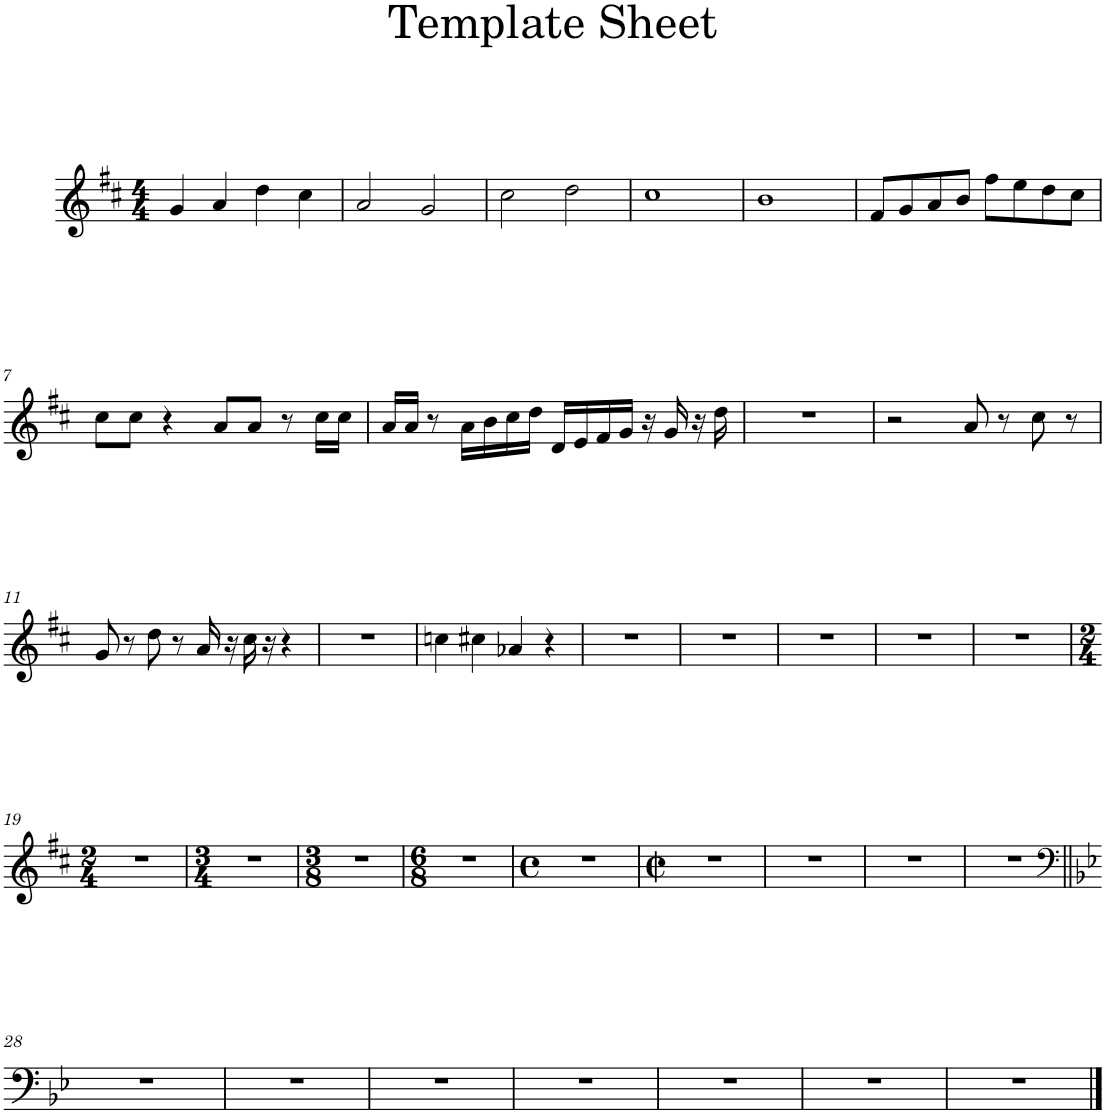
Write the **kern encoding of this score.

**kern
*part1
*staff1
*I"Tenor Saxophone
*I'T. Sax.
*clefG2
*Trd8c14
*k[f#c#]
*M4/4
=1
4g/
4a/
4dd\
4cc#\
=2
2a/
2g/
=3
2cc#\
2dd\
=4
1cc#
=5
1b
=6
8f#/L
8g/
8a/
8b/J
8ff#\L
8ee\
8dd\
8cc#\J
!!LO:LB:g=z
=7
8cc#\L
8cc#\J
4r
8a/L
8a/J
8r
16cc#\LL
16cc#\JJ
=8
16a/LL
16a/JJ
8r
16a\LL
16b\
16cc#\
16dd\JJ
16d/LL
16e/
16f#/
16g/JJ
16r
16g/
16r
16dd\
=9
1r
=10
2r
8a/
8r
8cc#\
8r
!!LO:LB:g=z
=11
8g/
8r
8dd\
8r
16a/
16r
16cc#\
16r
4r
=12
1r
=13
4ccn\
4cc#X\
4a-X/
4r
=14
1r
=15
1r
=16
1r
=17
1r
=18
1r
!!LO:LB:g=z
=19
*M2/4
2r
=20
*M3/4
2.r
=21
*M3/8
4.r
=22
*M6/8
2.r
=23
*M4/4
*met(c)
1r
=24
*M2/2
*met(c|)
1r
=25
1r
=26
1r
=27
1r
!!LO:LB:g=z
=28||
*clefF4
*k[b-e-]
1r
=29
1r
=30
1r
=31
1r
=32
1r
=33
1r
=34
1r
==
*-
